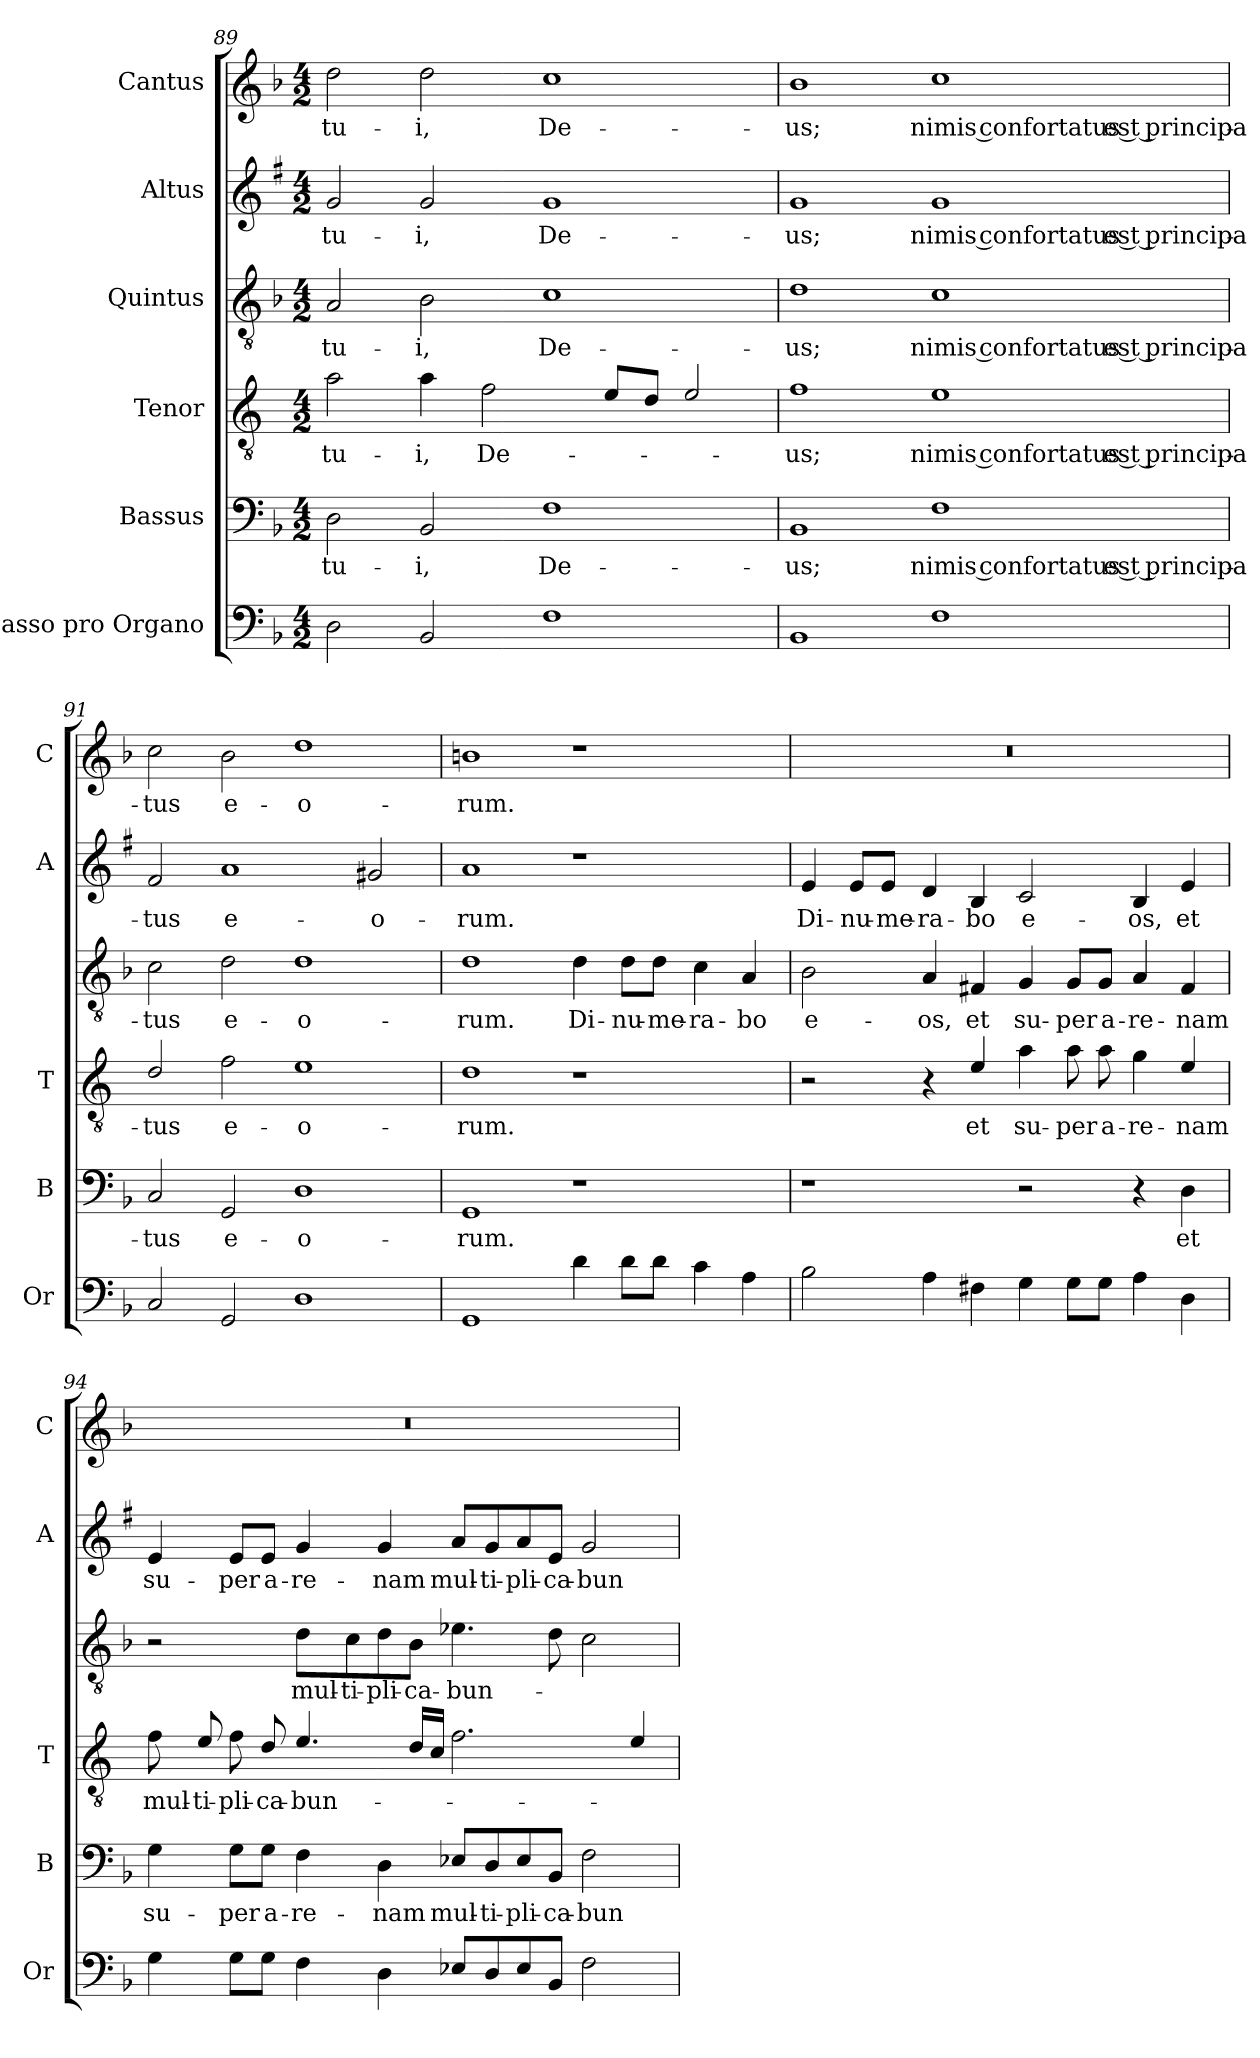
**kern	**kern	**text	**kern	**text	**kern	**text	**kern	**text	**kern	**text
*part6	*part5	*part5	*part4	*part4	*part3	*part3	*part2	*part2	*part1	*part1
*staff6	*staff5	*staff5	*staff4	*staff4	*staff3	*staff3	*staff2	*staff2	*staff1	*staff1
*I"Basso pro Organo	*I"Bassus	*	*I"Tenor	*	*I"Quintus	*	*I"Altus	*	*I"Cantus	*
*I'Or	*I'B	*	*I'T	*	*	*	*I'A	*	*I'C	*
!!LO:LB:g=z
*clefF4	*clefF4	*	*clefGv2	*	*clefGv2	*	*clefG2	*	*clefG2	*
*	*	*	*ITrd4c7	*	*	*	*ITrd1c2	*	*	*
*k[b-]	*k[b-]	*	*k[b-]	*	*k[b-]	*	*k[b-]	*	*k[b-]	*
*F:	*F:	*	*F:	*	*F:	*	*F:	*	*F:	*
*M4/2	*M4/2	*	*M4/2	*	*M4/2	*	*M4/2	*	*M4/2	*
=89	=89	=89	=89	=89	=89	=89	=89	=89	=89	=89
!	!	!LO:LY:b	!	!LO:LY:b	!	!LO:LY:b	!	!LO:LY:b	!	!LO:LY:b
2D\	2D\	tu-	2d\	tu-	2A/	tu-	2f/	tu-	2dd\	tu-
!	!	!LO:LY:b	!	!LO:LY:b	!	!LO:LY:b	!	!LO:LY:b	!	!LO:LY:b
2BB-/	2BB-/	-i,	4d\	-i,	2B-\	-i,	2f/	-i,	2dd\	-i,
!	!	!	!	!LO:LY:b	!	!	!	!	!	!
.	.	.	2B-\	De-	.	.	.	.	.	.
!	!	!LO:LY:b	!	!	!	!LO:LY:b	!	!LO:LY:b	!	!LO:LY:b
1F	1F	De-	.	.	1c	De-	1f	De-	1cc	De-
.	.	.	8A/L	.	.	.	.	.	.	.
.	.	.	8G/J	.	.	.	.	.	.	.
.	.	.	2A/	.	.	.	.	.	.	.
=90	=90	=90	=90	=90	=90	=90	=90	=90	=90	=90
!	!	!LO:LY:b	!	!LO:LY:b	!	!LO:LY:b	!	!LO:LY:b	!	!LO:LY:b
1BB-	1BB-	-us;	1B-	-us;	1d	-us;	1f	-us;	1b-	-us;
!	!	!LO:LY:b	!	!LO:LY:b	!	!LO:LY:b	!	!LO:LY:b	!	!LO:LY:b
1F	1F	nimis confortatus est principa-	1A	nimis confortatus est principa-	1c	nimis confortatus est principa-	1f	nimis confortatus est principa-	1cc	nimis confortatus est principa-
=91	=91	=91	=91	=91	=91	=91	=91	=91	=91	=91
!	!	!LO:LY:b	!	!LO:LY:b	!	!LO:LY:b	!	!LO:LY:b	!	!LO:LY:b
2C/	2C/	-tus	2G/	-tus	2c\	-tus	2e/	-tus	2cc\	-tus
!	!	!LO:LY:b	!	!LO:LY:b	!	!LO:LY:b	!	!LO:LY:b	!	!LO:LY:b
2GG/	2GG/	e-	2B-\	e-	2d\	e-	1g	e-	2b-\	e-
!	!	!LO:LY:b	!	!LO:LY:b	!	!LO:LY:b	!	!	!	!LO:LY:b
1D	1D	-o-	1A	-o-	1d	-o-	.	.	1dd	-o-
!	!	!	!	!	!	!	!	!LO:LY:b	!	!
.	.	.	.	.	.	.	2f#X/	-o-	.	.
=92	=92	=92	=92	=92	=92	=92	=92	=92	=92	=92
!	!	!LO:LY:b	!	!LO:LY:b	!	!LO:LY:b	!	!LO:LY:b	!	!LO:LY:b
1GG	1GG	-rum.	1G	-rum.	1d	-rum.	1g	-rum.	1bn	-rum.
!	!	!	!	!	!	!LO:LY:b	!	!	!	!
4d\	1r	.	1r	.	4d\	Di-	1r	.	1r	.
!	!	!	!	!	!	!LO:LY:b	!	!	!	!
8d\L	.	.	.	.	8d\L	-nu-	.	.	.	.
!	!	!	!	!	!	!LO:LY:b	!	!	!	!
8d\J	.	.	.	.	8d\J	-me-	.	.	.	.
!	!	!	!	!	!	!LO:LY:b	!	!	!	!
4c\	.	.	.	.	4c\	-ra-	.	.	.	.
!	!	!	!	!	!	!LO:LY:b	!	!	!	!
4A\	.	.	.	.	4A/	-bo	.	.	.	.
!!LO:LB:g=z
=93	=93	=93	=93	=93	=93	=93	=93	=93	=93	=93
!	!	!	!	!	!	!LO:LY:b	!	!LO:LY:b	!	!
2B-\	1r	.	2r	.	2B-\	e-	4d/	Di-	0r	.
!	!	!	!	!	!	!	!	!LO:LY:b	!	!
.	.	.	.	.	.	.	8d/L	-nu-	.	.
!	!	!	!	!	!	!	!	!LO:LY:b	!	!
.	.	.	.	.	.	.	8d/J	-me-	.	.
!	!	!	!	!	!	!LO:LY:b	!	!LO:LY:b	!	!
4A\	.	.	4r	.	4A/	-os,	4c/	-ra-	.	.
!	!	!	!	!LO:LY:b	!	!LO:LY:b	!	!LO:LY:b	!	!
4F#X\	.	.	4A/	et	4F#X/	et	4A/	-bo	.	.
!	!	!	!	!LO:LY:b	!	!LO:LY:b	!	!LO:LY:b	!	!
4G\	2r	.	4d\	su-	4G/	su-	2B-/	e-	.	.
!	!	!	!	!LO:LY:b	!	!LO:LY:b	!	!	!	!
8G\L	.	.	8d\	-per	8G/L	-per	.	.	.	.
!	!	!	!	!LO:LY:b	!	!LO:LY:b	!	!	!	!
8G\J	.	.	8d\	a-	8G/J	a-	.	.	.	.
!	!	!	!	!LO:LY:b	!	!LO:LY:b	!	!LO:LY:b	!	!
4A\	4r	.	4c\	-re-	4A/	-re-	4A/	-os,	.	.
!	!	!LO:LY:b	!	!LO:LY:b	!	!LO:LY:b	!	!LO:LY:b	!	!
4D\	4D\	et	4A/	-nam	4F#/	-nam	4d/	et	.	.
=94	=94	=94	=94	=94	=94	=94	=94	=94	=94	=94
!	!	!LO:LY:b	!	!LO:LY:b	!	!	!	!LO:LY:b	!	!
4G\	4G\	su-	8B-\	mul-	2r	.	4d/	su-	0r	.
!	!	!	!	!LO:LY:b	!	!	!	!	!	!
.	.	.	8A/	-ti-	.	.	.	.	.	.
!	!	!LO:LY:b	!	!LO:LY:b	!	!	!	!LO:LY:b	!	!
8G\L	8G\L	-per	8B-\	-pli-	.	.	8d/L	-per	.	.
!	!	!LO:LY:b	!	!LO:LY:b	!	!	!	!LO:LY:b	!	!
8G\J	8G\J	a-	8G/	-ca-	.	.	8d/J	a-	.	.
!	!	!LO:LY:b	!	!LO:LY:b	!	!LO:LY:b	!	!LO:LY:b	!	!
4F\	4F\	-re-	4.A/	-bun-	8d\L	mul-	4f/	-re-	.	.
!	!	!	!	!	!	!LO:LY:b	!	!	!	!
.	.	.	.	.	8c\	-ti-	.	.	.	.
!	!	!LO:LY:b	!	!	!	!LO:LY:b	!	!LO:LY:b	!	!
4D\	4D\	-nam	.	.	8d\	-pli-	4f/	-nam	.	.
!	!	!	!	!	!	!LO:LY:b	!	!	!	!
.	.	.	16G/LL	.	8B-\J	-ca-	.	.	.	.
.	.	.	16F/JJ	.	.	.	.	.	.	.
!	!	!LO:LY:b	!	!	!	!LO:LY:b	!	!LO:LY:b	!	!
8E-X/L	8E-X/L	mul-	2.B-\	.	4.e-X\	-bun-	8g/L	mul-	.	.
!	!	!LO:LY:b	!	!	!	!	!	!LO:LY:b	!	!
8D/	8D/	-ti-	.	.	.	.	8f/	-ti-	.	.
!	!	!LO:LY:b	!	!	!	!	!	!LO:LY:b	!	!
8E-/	8E-/	-pli-	.	.	.	.	8g/	-pli-	.	.
!	!	!LO:LY:b	!	!	!	!	!	!LO:LY:b	!	!
8BB-/J	8BB-/J	-ca-	.	.	8d\	.	8d/J	-ca-	.	.
!	!	!LO:LY:b	!	!	!	!	!	!LO:LY:b	!	!
2F\	2F\	-bun-	.	.	2c\	.	2f/	-bun-	.	.
.	.	.	4A/	.	.	.	.	.	.	.
=	=	=	=	=	=	=	=	=	=	=
*-	*-	*-	*-	*-	*-	*-	*-	*-	*-	*-
